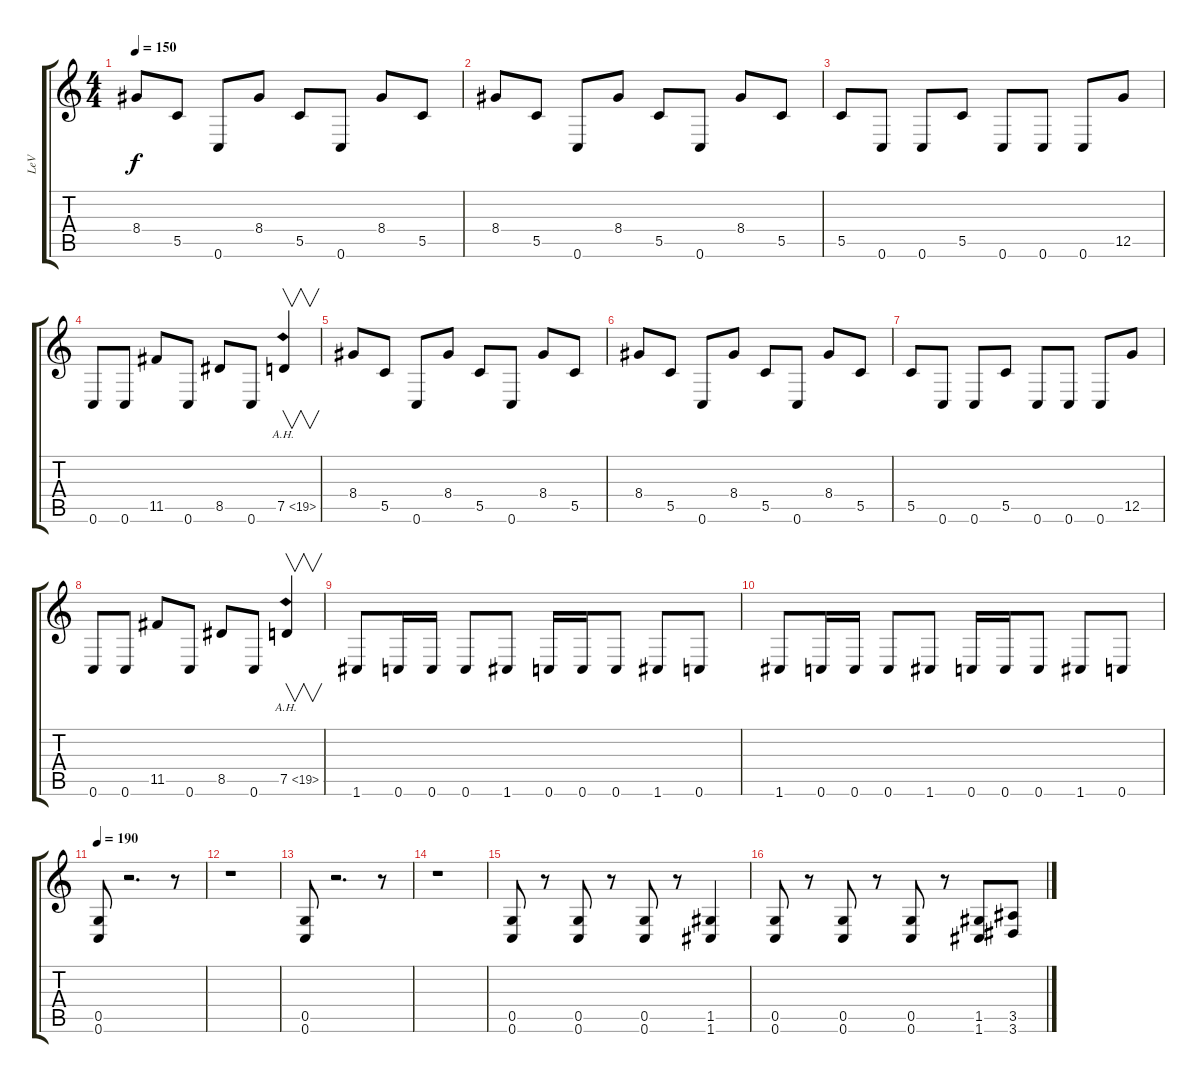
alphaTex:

\track ("LeV" "LeV") {instrument distortionguitar}
\staff {score tabs}
\tuning (D4 A3 F3 C3 G2 C2) {hide}
\ts (4 4)
\tempo 150
\clef g2
\ks c
8.4.8{dy f} 5.5.8 0.6.8 8.4.8 5.5.8 0.6.8 8.4.8 5.5.8 |
8.4.8 5.5.8 0.6.8 8.4.8 5.5.8 0.6.8 8.4.8 5.5.8 |
5.5.8 0.6.8 0.6.8 5.5.8 0.6.8 0.6.8 0.6.8 12.5.8 |
0.6.8 0.6.8 11.5.8 0.6.8 8.5.8 0.6.8 7.5{ah 12}.4{v} |
8.4.8 5.5.8 0.6.8 8.4.8 5.5.8 0.6.8 8.4.8 5.5.8 |
8.4.8 5.5.8 0.6.8 8.4.8 5.5.8 0.6.8 8.4.8 5.5.8 |
5.5.8 0.6.8 0.6.8 5.5.8 0.6.8 0.6.8 0.6.8 12.5.8 |
0.6.8 0.6.8 11.5.8 0.6.8 8.5.8 0.6.8 7.5{ah 12}.4{v} |
1.6.8 0.6.16 0.6.16 0.6.8 1.6.8 0.6.16 0.6.16 0.6.8 1.6.8 0.6.8 |
1.6.8 0.6.16 0.6.16 0.6.8 1.6.8 0.6.16 0.6.16 0.6.8 1.6.8 0.6.8 |
\tempo 190
(0.5 0.6).8 r.2{d} r.8 |
r.1 |
(0.5 0.6).8 r.2{d} r.8 |
r.1 |
(0.5 0.6).8 r.8 (0.5 0.6).8 r.8 (0.5 0.6).8 r.8 (1.5 1.6).4 |
(0.5 0.6).8 r.8 (0.5 0.6).8 r.8 (0.5 0.6).8 r.8 (1.5 1.6).8 (3.5 3.6).8
